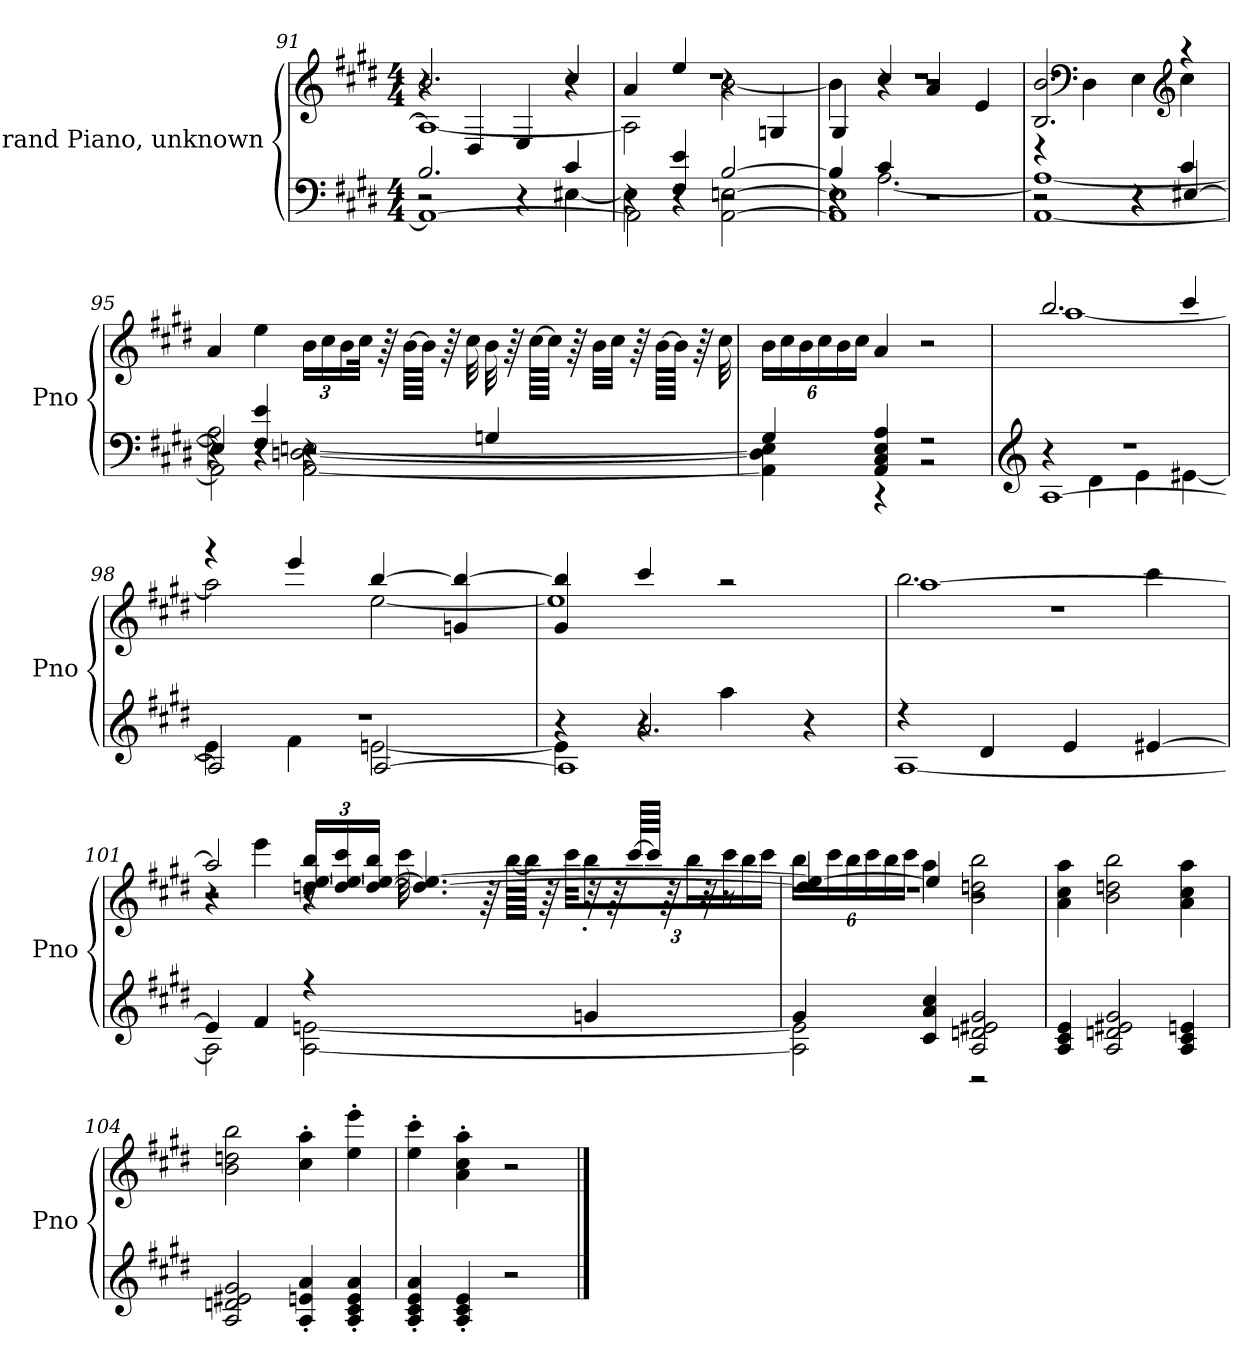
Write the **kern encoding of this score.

**kern	**kern
*part1	*part1
*staff2	*staff1
*I"Grand Piano, unknown	*
*I'Pno	*
*clefF4	*clefG2
*k[f#c#g#d#]	*k[f#c#g#d#]
*M4/4	*M4/4
=91	=91
*^	*^
*	*^	*	*^
2.B/	2r	1AA_	2.b/	1A_	4r
.	.	.	.	.	4D#/
.	4r	.	.	.	4E/
4c#/	[4E#X\	.	4r	.	4cc#/
=92	=92	=92	=92	=92	=92
4r	4E#\]	2AA\]	1r	2A\]	4a/
4F#/ 4e/	4r	.	.	.	4ee/
[2B/	2r	[2AA\ [2En\	.	[2b\	4r
.	.	.	.	.	4Gn/
=93	=93	=93	=93	=93	=93
4B/]	4r	1AA] 1E]	1r	4b\]	4G#/
4c#/	[2.A\	.	.	4r	4cc#/
2r	.	.	.	2r	4a/
.	.	.	.	.	4e/
*	*	*	*	*v	*v
!!LO:LB:g=z
=94	=94	=94	=94	=94
*	*	*^	*	*
2r	1A_	2r	[1AA	2.B/ 2.b/	4r
*	*	*	*	*clefF4	*
.	.	.	.	.	4D#\
4r	.	4r	.	.	4E\
*	*	*	*	*clefG2	*
4c#/	.	[4E#X/	.	4r	4cc#\
*	*	*	*	*v	*v
=95	=95	=95	=95	=95
4r	2A\]	4E#/]	2AA\]	4a/
4F#/ 4e/	.	4r	.	4ee\
*	*	*	*	*Xbrackettup
4r	2r	2r	[2AA\ [2Dn\ [2En\	24b\LL
.	.	.	.	24cc#\
.	.	.	.	24b\
.	.	.	.	32cc#\JJk
.	.	.	.	64r
.	.	.	.	[64b\LLLL
.	.	.	.	64b\JJJJ]
.	.	.	.	64r
.	.	.	.	32cc#\
4Gn/	.	.	.	32b\
.	.	.	.	64r
.	.	.	.	[64cc#\LLLL
.	.	.	.	64cc#\JJJJ]
.	.	.	.	64r
.	.	.	.	32b\LLL
.	.	.	.	32cc#\JJJ
.	.	.	.	64r
.	.	.	.	[64b\LLLL
.	.	.	.	64b\JJJJ]
.	.	.	.	64r
.	.	.	.	32cc#\
*	*v	*v	*v	*
=96	=96	=96
4G#/	4AA\] 4D\] 4E\]	24b\LL
.	.	24cc#\
.	.	24b\
.	.	24cc#\
.	.	24b\
.	.	24cc#\JJ
4AA/ 4C#/ 4E/ 4A/	4r	4a/
2r	2r	2r
*v	*v	*
!!LO:LB:g=z
=97	=97
*clefG2	*
*^	*^
*	*^	*	*
1r	4r	[1A	2.bb/	[1aa
.	4d#\	.	.	.
.	4e\	.	.	.
.	[4e#X\	.	4ccc#/	.
=98	=98	=98	=98	=98
1r	4e#\]	2A/]	4r	2aa\]
.	4f#\	.	4eee/	.
.	[2en\	[2A/	[4bb/	[2ee\
.	.	.	4gn/ 4bb/_	.
=99	=99	=99	=99	=99
4r	4e\]	1A]	4g#/ 4bb/]	1ee]
2.a/	4r	.	4ccc#/	.
.	4aa\	.	2r	.
.	4r	.	.	.
*	*v	*v	*	*
=100	=100	=100	=100
*	*	*	*^
4r	[1A	1r	2.bb\	[1aa
4d#/	.	.	.	.
4e/	.	.	.	.
[4e#X/	.	.	4ccc#\	.
!!LO:LB:g=z	!!	!!
=101	=101	=101	=101	=101
4e#/]	2A\]	2r	4r	2aa/]
4f#/	.	.	4eee\	.
4r	[2A\ [2en\	4r	8r	[24ddn/ [24ee/ 24bb/LL
.	.	.	.	24dd/_ 24ee/_ 24ccc#/
.	.	.	.	24dd/_ 24ee/_ 24bb/JJ
.	.	.	32ccc#\	4.dd/_ 4.ee/_
.	.	.	64r	.
.	.	.	[64bb\LLLL	.
.	.	.	64bb\JJJJ]	.
.	.	.	64r	.
.	.	.	32ccc#\KKL	.
4gn/	.	32r	12bb'\	.
.	.	64r	.	.
.	.	[64ccc#/LLLL	.	.
.	.	64ccc#/JJJJ]	.	.
.	.	64r	.	.
.	.	.	24bb\L	.
.	.	32r	.	.
.	.	8r	24ccc#\	.
.	.	.	24bb\	.
.	.	.	24ccc#\JJ	.
=102	=102	=102	=102	=102
4g#/	2A\] 2e\]	1r	24bb\LL	4dd/] 4ee/_
.	.	.	24ccc#\	.
.	.	.	24bb\	.
.	.	.	24ccc#\	.
.	.	.	24bb\	.
.	.	.	24ccc#\JJ	.
4c#/ 4a/ 4cc#/	.	.	4aa\	4ee/]
2A/ 2dn/ 2e#X/ 2g#/	2r	.	2b\ 2ddn\ 2bb\	2r
*v	*v	*	*	*
*	*v	*v	*v
!!LO:LB:g=z
=103	=103
4A/ 4c#/ 4e/	4a\ 4cc#\ 4aa\
2A/ 2dn/ 2e#X/ 2g#/	2b\ 2ddn\ 2bb\
4A/ 4c#/ 4en/	4a\ 4cc#\ 4aa\
=104	=104
2A/ 2dn/ 2e#X/ 2g#/	2b\ 2ddn\ 2bb\
4A/' 4en/' 4a/'	4cc#\' 4aa\'
4A/' 4c#/' 4e/' 4a/'	4ee\' 4eee\'
=105	=105
4A/' 4c#/' 4e/' 4a/'	4ee\' 4ccc#\'
4A/' 4c#/' 4e/'	4a\' 4cc#\' 4aa\'
2r	2r
==	==
*-	*-
